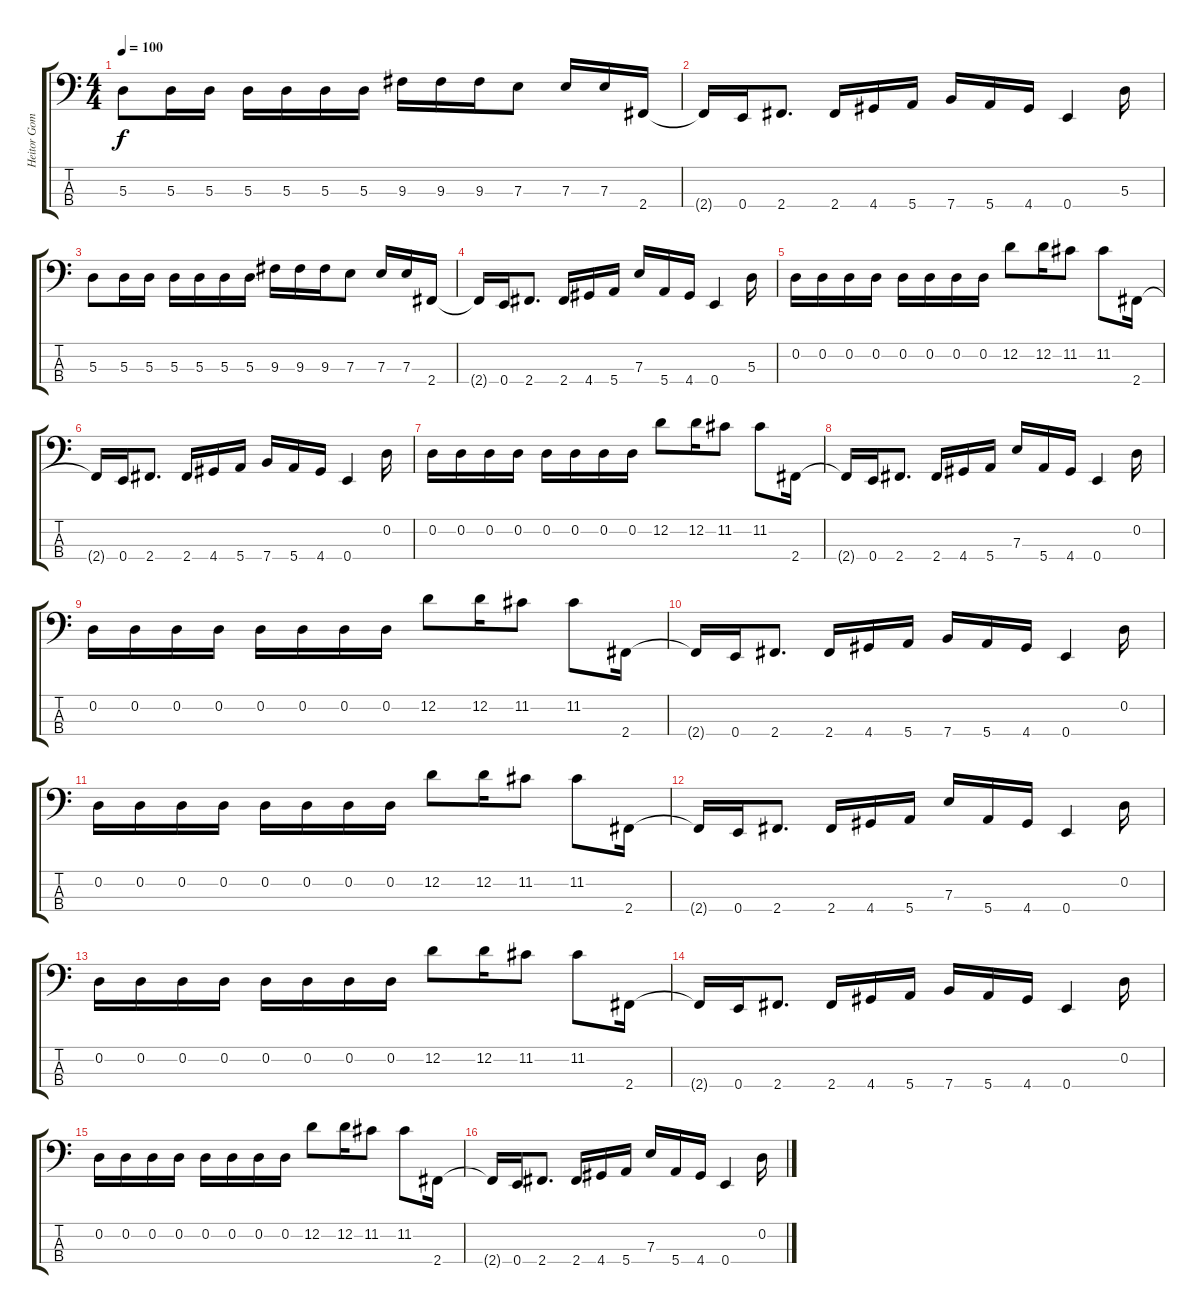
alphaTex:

\track ("Heitor Gomes" "Heitor Gom") {instrument electricbassfinger}
\staff {score tabs}
\tuning (G2 D2 A1 E1) {hide}
\ts (4 4)
\tempo 100
\clef f4
\ks c
5.3.8{dy f} 5.3.16 5.3.16 5.3.16 5.3.16 5.3.16 5.3.16 9.3.16 9.3.16 9.3.16 7.3.8 7.3.16 7.3.16 2.4.16 |
2.4{t}.16 0.4.16 2.4.8{d} 2.4.16 4.4.16 5.4.16 7.4.16 5.4.16 4.4.16 0.4.4 5.3.16 |
5.3.8 5.3.16 5.3.16 5.3.16 5.3.16 5.3.16 5.3.16 9.3.16 9.3.16 9.3.16 7.3.8 7.3.16 7.3.16 2.4.16 |
2.4{t}.16 0.4.16 2.4.8{d} 2.4.16 4.4.16 5.4.16 7.3.16 5.4.16 4.4.16 0.4.4 5.3.16 |
0.2.16 0.2.16 0.2.16 0.2.16 0.2.16 0.2.16 0.2.16 0.2.16 12.2.8 12.2.16 11.2.8 11.2.8 2.4.16 |
2.4{t}.16 0.4.16 2.4.8{d} 2.4.16 4.4.16 5.4.16 7.4.16 5.4.16 4.4.16 0.4.4 0.2.16 |
0.2.16 0.2.16 0.2.16 0.2.16 0.2.16 0.2.16 0.2.16 0.2.16 12.2.8 12.2.16 11.2.8 11.2.8 2.4.16 |
2.4{t}.16 0.4.16 2.4.8{d} 2.4.16 4.4.16 5.4.16 7.3.16 5.4.16 4.4.16 0.4.4 0.2.16 |
0.2.16 0.2.16 0.2.16 0.2.16 0.2.16 0.2.16 0.2.16 0.2.16 12.2.8 12.2.16 11.2.8 11.2.8 2.4.16 |
2.4{t}.16 0.4.16 2.4.8{d} 2.4.16 4.4.16 5.4.16 7.4.16 5.4.16 4.4.16 0.4.4 0.2.16 |
0.2.16 0.2.16 0.2.16 0.2.16 0.2.16 0.2.16 0.2.16 0.2.16 12.2.8 12.2.16 11.2.8 11.2.8 2.4.16 |
2.4{t}.16 0.4.16 2.4.8{d} 2.4.16 4.4.16 5.4.16 7.3.16 5.4.16 4.4.16 0.4.4 0.2.16 |
0.2.16 0.2.16 0.2.16 0.2.16 0.2.16 0.2.16 0.2.16 0.2.16 12.2.8 12.2.16 11.2.8 11.2.8 2.4.16 |
2.4{t}.16 0.4.16 2.4.8{d} 2.4.16 4.4.16 5.4.16 7.4.16 5.4.16 4.4.16 0.4.4 0.2.16 |
0.2.16 0.2.16 0.2.16 0.2.16 0.2.16 0.2.16 0.2.16 0.2.16 12.2.8 12.2.16 11.2.8 11.2.8 2.4.16 |
2.4{t}.16 0.4.16 2.4.8{d} 2.4.16 4.4.16 5.4.16 7.3.16 5.4.16 4.4.16 0.4.4 0.2.16
